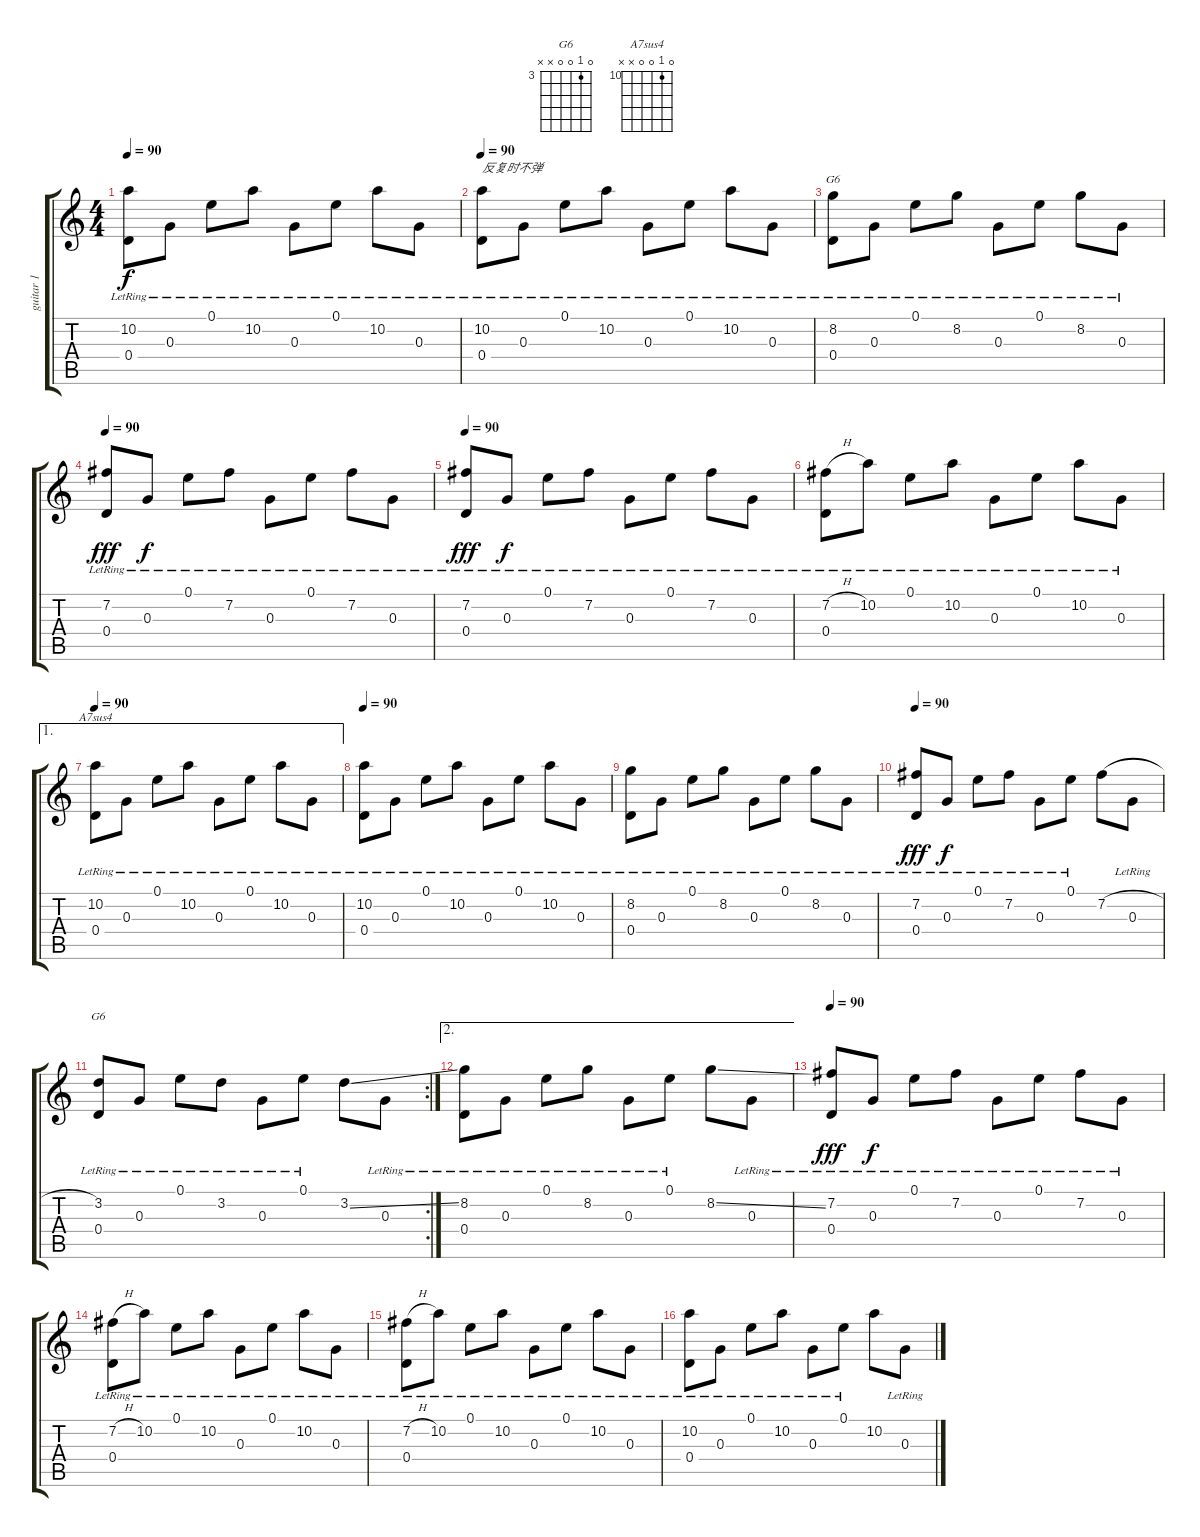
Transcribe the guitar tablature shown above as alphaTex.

\track ("guitar 1" "guitar 1") {instrument acousticguitarnylon}
\staff {score tabs}
\tuning (E4 B3 G3 D3 A2 E2) {hide}
\chord ("G6" 0 8 0 0 x x) {firstfret 8}
\chord ("A7sus4" 0 10 0 0 x x) {firstfret 10}
\chord ("G6" 0 3 0 0 x x) {firstfret 3}
\ts (4 4)
\tempo 90
\clef g2
\ks c
(10.2{lr} 0.4{lr}).8{dy f} 0.3{lr}.8 0.1{lr}.8 10.2{lr}.8 0.3{lr}.8 0.1{lr}.8 10.2{lr}.8 0.3{lr}.8 |
\tempo 90
(10.2{lr} 0.4{lr}).8{txt "反复时不弹"} 0.3{lr}.8 0.1{lr}.8 10.2{lr}.8 0.3{lr}.8 0.1{lr}.8 10.2{lr}.8 0.3{lr}.8 |
(8.2{lr} 0.4{lr}).8{ch "G6"} 0.3{lr}.8 0.1{lr}.8 8.2{lr}.8 0.3{lr}.8 0.1{lr}.8 8.2{lr}.8 0.3{lr}.8 |
\tempo 90
(7.2{lr} 0.4{lr}).8{dy fff} 0.3{lr}.8{dy f} 0.1{lr}.8 7.2{lr}.8 0.3{lr}.8 0.1{lr}.8 7.2{lr}.8 0.3{lr}.8 |
\tempo 90
(7.2{lr} 0.4{lr}).8{dy fff} 0.3{lr}.8{dy f} 0.1{lr}.8 7.2{lr}.8 0.3{lr}.8 0.1{lr}.8 7.2{lr}.8 0.3{lr}.8 |
(7.2{h} 0.4{lr}).8 10.2{lr}.8 0.1{lr}.8 10.2{lr}.8 0.3{lr}.8 0.1{lr}.8 10.2{lr}.8 0.3{lr}.8 |
\ae 1
\tempo 90
(10.2{lr} 0.4{lr}).8{ch "A7sus4"} 0.3{lr}.8 0.1{lr}.8 10.2{lr}.8 0.3{lr}.8 0.1{lr}.8 10.2{lr}.8 0.3{lr}.8 |
\tempo 90
(10.2{lr} 0.4{lr}).8 0.3{lr}.8 0.1{lr}.8 10.2{lr}.8 0.3{lr}.8 0.1{lr}.8 10.2{lr}.8 0.3{lr}.8 |
(8.2{lr} 0.4{lr}).8 0.3{lr}.8 0.1{lr}.8 8.2{lr}.8 0.3{lr}.8 0.1{lr}.8 8.2{lr}.8 0.3{lr}.8 |
\tempo 90
(7.2{lr} 0.4{lr}).8{dy fff} 0.3{lr}.8{dy f} 0.1{lr}.8 7.2{lr}.8 0.3{lr}.8 0.1{lr}.8 7.2{h}.8 0.3{lr}.8 |
\rc 2
(3.2{lr} 0.4{lr}).8{ch "G6"} 0.3{lr}.8 0.1{lr}.8 3.2{lr}.8 0.3{lr}.8 0.1{lr}.8 3.2{ss}.8 0.3{lr}.8 |
\ae 2
(8.2{lr} 0.4{lr}).8 0.3{lr}.8 0.1{lr}.8 8.2{lr}.8 0.3{lr}.8 0.1{lr}.8 8.2{ss}.8 0.3{lr}.8 |
\tempo 90
(7.2{lr} 0.4{lr}).8{dy fff} 0.3{lr}.8{dy f} 0.1{lr}.8 7.2{lr}.8 0.3{lr}.8 0.1{lr}.8 7.2{lr}.8 0.3{lr}.8 |
(7.2{h} 0.4{lr}).8 10.2{lr}.8 0.1{lr}.8 10.2{lr}.8 0.3{lr}.8 0.1{lr}.8 10.2{lr}.8 0.3{lr}.8 |
(7.2{h} 0.4{lr}).8 10.2{lr}.8 0.1{lr}.8 10.2{lr}.8 0.3{lr}.8 0.1{lr}.8 10.2{lr}.8 0.3{lr}.8 |
(10.2{lr} 0.4{lr}).8 0.3{lr}.8 0.1{lr}.8 10.2{lr}.8 0.3{lr}.8 0.1{lr}.8 10.2{ss}.8 0.3{lr}.8
